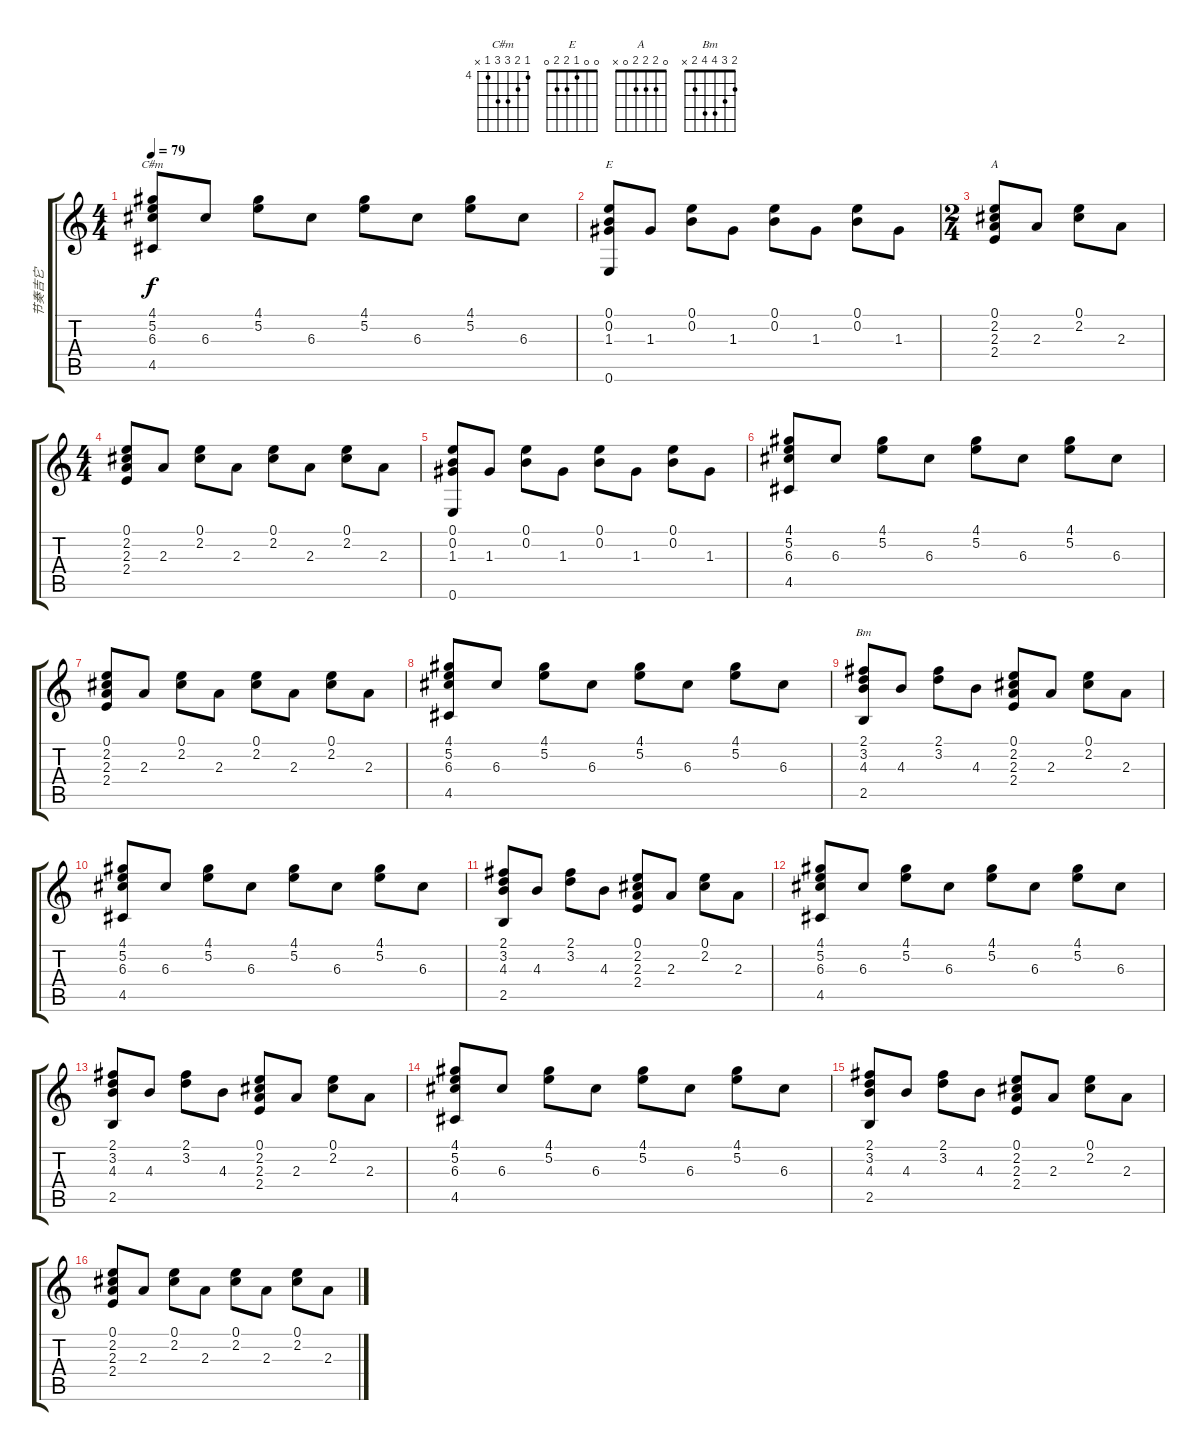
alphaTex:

\track ("节奏吉它" "节奏吉它") {instrument acousticguitarnylon}
\staff {score tabs}
\tuning (E4 B3 G3 D3 A2 E2) {hide}
\chord ("C#m" 4 5 6 6 4 x) {firstfret 4}
\chord ("E" 0 0 1 2 2 0)
\chord ("A" 0 2 2 2 0 x)
\chord ("Bm" 2 3 4 4 2 x)
\ts (4 4)
\tempo 79
\clef g2
\ks c
(4.1 5.2 6.3 4.5).8{ch "C#m" dy f} 6.3.8 (4.1 5.2).8 6.3.8 (4.1 5.2).8 6.3.8 (4.1 5.2).8 6.3.8 |
(0.1 0.2 1.3 0.6).8{ch "E"} 1.3.8 (0.1 0.2).8 1.3.8 (0.1 0.2).8 1.3.8 (0.1 0.2).8 1.3.8 |
\ts (2 4)
(0.1 2.2 2.3 2.4).8{ch "A"} 2.3.8 (0.1 2.2).8 2.3.8 |
\ts (4 4)
(0.1 2.2 2.3 2.4).8 2.3.8 (0.1 2.2).8 2.3.8 (0.1 2.2).8 2.3.8 (0.1 2.2).8 2.3.8 |
(0.1 0.2 1.3 0.6).8 1.3.8 (0.1 0.2).8 1.3.8 (0.1 0.2).8 1.3.8 (0.1 0.2).8 1.3.8 |
(4.1 5.2 6.3 4.5).8 6.3.8 (4.1 5.2).8 6.3.8 (4.1 5.2).8 6.3.8 (4.1 5.2).8 6.3.8 |
(0.1 2.2 2.3 2.4).8 2.3.8 (0.1 2.2).8 2.3.8 (0.1 2.2).8 2.3.8 (0.1 2.2).8 2.3.8 |
(4.1 5.2 6.3 4.5).8 6.3.8 (4.1 5.2).8 6.3.8 (4.1 5.2).8 6.3.8 (4.1 5.2).8 6.3.8 |
(2.1 3.2 4.3 2.5).8{ch "Bm"} 4.3.8 (2.1 3.2).8 4.3.8 (0.1 2.2 2.3 2.4).8 2.3.8 (0.1 2.2).8 2.3.8 |
(4.1 5.2 6.3 4.5).8 6.3.8 (4.1 5.2).8 6.3.8 (4.1 5.2).8 6.3.8 (4.1 5.2).8 6.3.8 |
(2.1 3.2 4.3 2.5).8 4.3.8 (2.1 3.2).8 4.3.8 (0.1 2.2 2.3 2.4).8 2.3.8 (0.1 2.2).8 2.3.8 |
(4.1 5.2 6.3 4.5).8 6.3.8 (4.1 5.2).8 6.3.8 (4.1 5.2).8 6.3.8 (4.1 5.2).8 6.3.8 |
(2.1 3.2 4.3 2.5).8 4.3.8 (2.1 3.2).8 4.3.8 (0.1 2.2 2.3 2.4).8 2.3.8 (0.1 2.2).8 2.3.8 |
(4.1 5.2 6.3 4.5).8 6.3.8 (4.1 5.2).8 6.3.8 (4.1 5.2).8 6.3.8 (4.1 5.2).8 6.3.8 |
(2.1 3.2 4.3 2.5).8 4.3.8 (2.1 3.2).8 4.3.8 (0.1 2.2 2.3 2.4).8 2.3.8 (0.1 2.2).8 2.3.8 |
(0.1 2.2 2.3 2.4).8 2.3.8 (0.1 2.2).8 2.3.8 (0.1 2.2).8 2.3.8 (0.1 2.2).8 2.3.8
